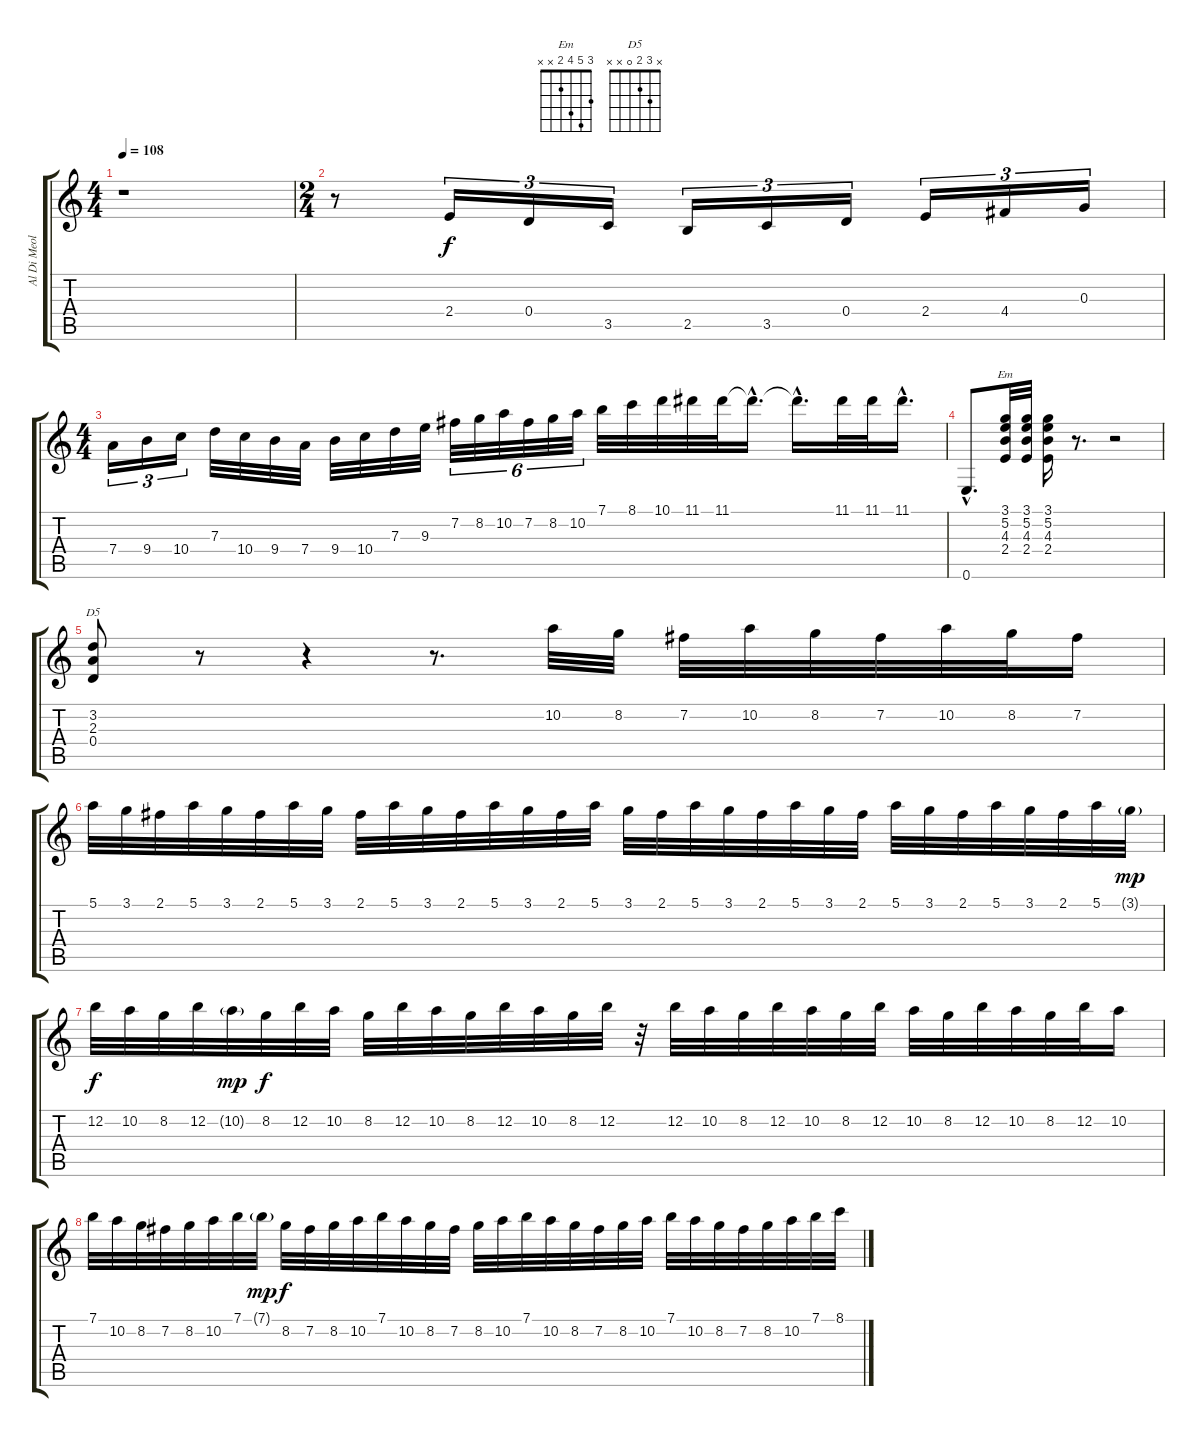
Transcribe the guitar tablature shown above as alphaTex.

\track ("Al Di Meola" "Al Di Meol") {instrument acousticguitarnylon}
\staff {score tabs}
\tuning (E4 B3 G3 D3 A2 E2) {hide}
\chord ("Em" 3 5 4 2 x x)
\chord ("D5" x 3 2 0 x x)
\ts (4 4)
\tempo 108
\clef g2
\ks c
r.1{dy f} |
\ts (2 4)
r.8 2.4.16{tu (3 2)} 0.4.16{tu (3 2)} 3.5.16{tu (3 2)} 2.5.16{tu (3 2)} 3.5.16{tu (3 2)} 0.4.16{tu (3 2)} 2.4.16{tu (3 2)} 4.4.16{tu (3 2)} 0.3.16{tu (3 2)} |
\ts (4 4)
7.4.16{tu (3 2)} 9.4.16{tu (3 2)} 10.4.16{tu (3 2)} 7.3.32 10.4.32 9.4.32 7.4.32 9.4.32 10.4.32 7.3.32 9.3.32 7.2.32{tu (6 4)} 8.2.32{tu (6 4)} 10.2.32{tu (6 4)} 7.2.32{tu (6 4)} 8.2.32{tu (6 4)} 10.2.32{tu (6 4)} 7.1.32 8.1.32 10.1.32 11.1.32 11.1.32 11.1{hac t}.16{d} 11.1{hac t}.16{d} 11.1.32 11.1.32 11.1{hac}.16{d} |
0.6{hac}.8{d} (3.1 5.2 4.3 2.4).32{ch "Em"} (3.1 5.2 4.3 2.4).32 (3.1 5.2 4.3 2.4).16 r.8{d} r.2 |
(3.2 2.3 0.4).8{ch "D5"} r.8 r.4 r.8{d} 10.2.32{volume 16} 8.2.32 7.2.32 10.2.32 8.2.32 7.2.32 10.2.32 8.2.32 7.2.16 |
5.1.32{volume 16} 3.1.32 2.1.32 5.1.32 3.1.32 2.1.32 5.1.32 3.1.32 2.1.32 5.1.32 3.1.32 2.1.32 5.1.32 3.1.32 2.1.32 5.1.32 3.1.32 2.1.32 5.1.32 3.1.32 2.1.32 5.1.32 3.1.32 2.1.32 5.1.32 3.1.32 2.1.32 5.1.32 3.1.32 2.1.32 5.1.32 3.1{g}.32{dy mp} |
12.2.32{dy f volume 16} 10.2.32 8.2.32 12.2.32 10.2{g}.32{dy mp} 8.2.32{dy f} 12.2.32 10.2.32 8.2.32 12.2.32 10.2.32 8.2.32 12.2.32 10.2.32 8.2.32 12.2.32 r.32 12.2.32 10.2.32 8.2.32 12.2.32 10.2.32 8.2.32 12.2.32 10.2.32 8.2.32 12.2.32 10.2.32 8.2.32 12.2.32 10.2.16 |
7.1.32{volume 16} 10.2.32 8.2.32 7.2.32 8.2.32 10.2.32 7.1.32 7.1{g}.32{dy mp} 8.2.32{dy f} 7.2.32 8.2.32 10.2.32 7.1.32 10.2.32 8.2.32 7.2.32 8.2.32 10.2.32 7.1.32 10.2.32 8.2.32 7.2.32 8.2.32 10.2.32 7.1.32 10.2.32 8.2.32 7.2.32 8.2.32 10.2.32 7.1.32 8.1.32
